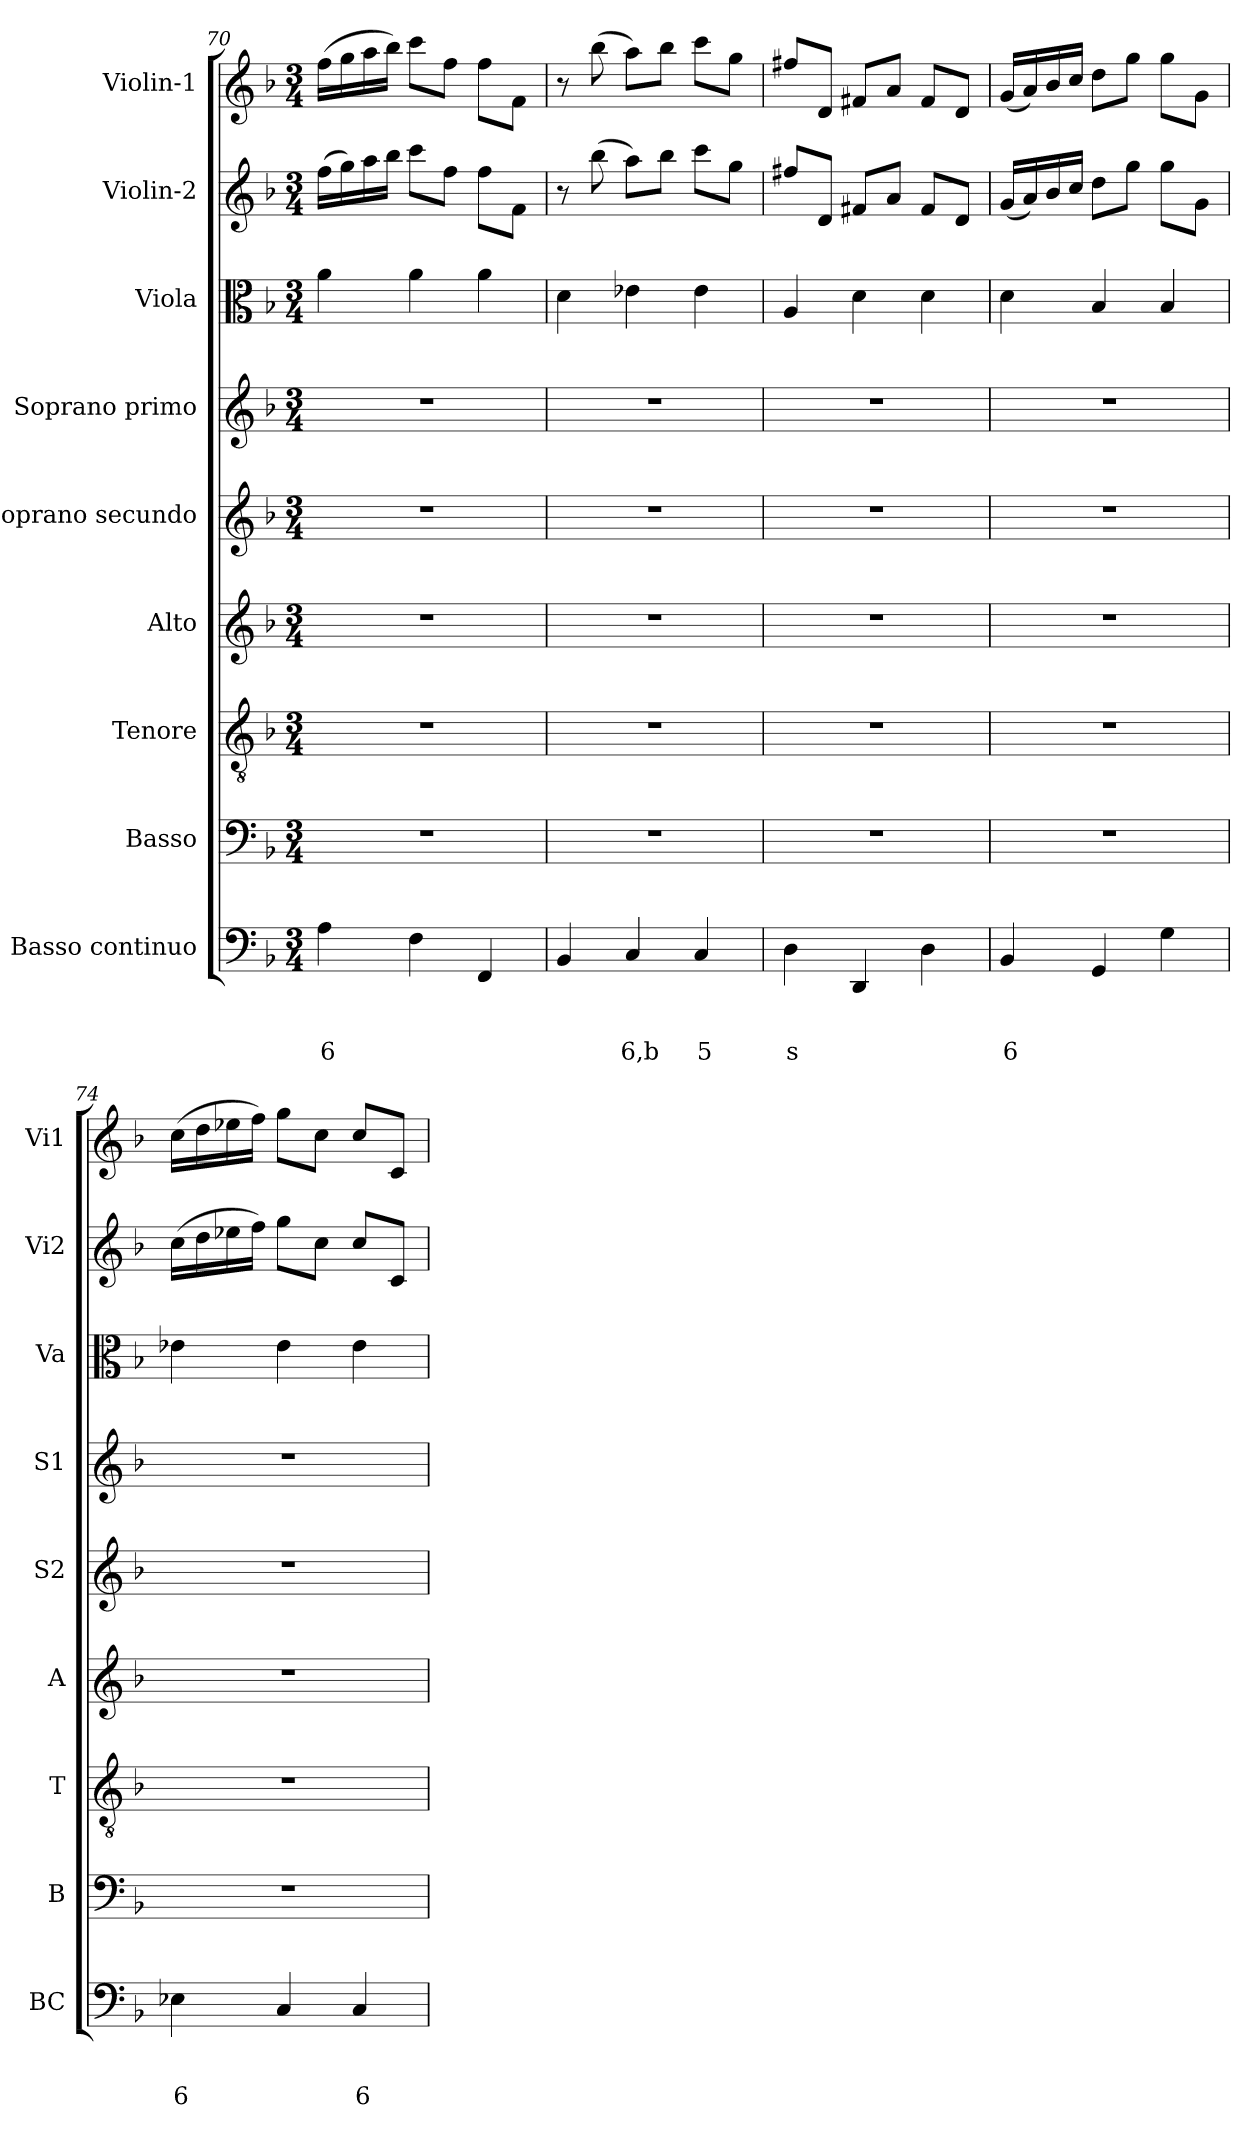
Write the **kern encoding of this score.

**kern	**text	**text	**text	**kern	**kern	**kern	**kern	**kern	**kern	**kern	**kern
*part9	*part9	*part9	*part9	*part8	*part7	*part6	*part5	*part4	*part3	*part2	*part1
*staff9	*staff9	*staff9	*staff9	*staff8	*staff7	*staff6	*staff5	*staff4	*staff3	*staff2	*staff1
*I"Basso continuo	*	*	*	*I"Basso	*I"Tenore	*I"Alto	*I"Soprano secundo	*I"Soprano primo	*I"Viola	*I"Violin-2	*I"Violin-1
*I'BC	*	*	*	*I'B	*I'T	*I'A	*I'S2	*I'S1	*I'Va	*I'Vi2	*I'Vi1
!!LO:LB:g=z
*clefF4	*	*	*	*clefF4	*clefGv2	*clefG2	*clefG2	*clefG2	*clefC3	*clefG2	*clefG2
*k[b-]	*	*	*	*k[b-]	*k[b-]	*k[b-]	*k[b-]	*k[b-]	*k[b-]	*k[b-]	*k[b-]
*F:	*	*	*	*F:	*F:	*F:	*F:	*F:	*F:	*F:	*F:
*M3/4	*	*	*	*M3/4	*M3/4	*M3/4	*M3/4	*M3/4	*M3/4	*M3/4	*M3/4
=70	=70	=70	=70	=70	=70	=70	=70	=70	=70	=70	=70
!	!	!	!LO:LY:b	!	!	!	!	!	!	!	!
4A\	.	.	6	2.r	2.r	2.r	2.r	2.r	4a\	(>16ff\LL	(>16ff\LL
.	.	.	.	.	.	.	.	.	.	16gg\)	16gg\
.	.	.	.	.	.	.	.	.	.	16aa\	16aa\
.	.	.	.	.	.	.	.	.	.	16bb-\JJ	16bb-\JJ)
4F\	.	.	.	.	.	.	.	.	4a\	8ccc\L	8ccc\L
.	.	.	.	.	.	.	.	.	.	8ff\J	8ff\J
4FF/	.	.	.	.	.	.	.	.	4a\	8ff\L	8ff\L
.	.	.	.	.	.	.	.	.	.	8f\J	8f\J
=71	=71	=71	=71	=71	=71	=71	=71	=71	=71	=71	=71
4BB-/	.	.	.	2.r	2.r	2.r	2.r	2.r	4d\	8r	8r
.	.	.	.	.	.	.	.	.	.	(>8bb-\	(>8bb-\
!	!	!	!LO:LY:b	!	!	!	!	!	!	!	!
4C/	.	.	6,b	.	.	.	.	.	4e-X\	8aa\L)	8aa\L)
.	.	.	.	.	.	.	.	.	.	8bb-\J	8bb-\J
!	!	!	!LO:LY:b	!	!	!	!	!	!	!	!
4C/	.	.	5	.	.	.	.	.	4e-\	8ccc\L	8ccc\L
.	.	.	.	.	.	.	.	.	.	8gg\J	8gg\J
=72	=72	=72	=72	=72	=72	=72	=72	=72	=72	=72	=72
!	!	!	!LO:LY:b	!	!	!	!	!	!	!	!
4D\	.	.	s	2.r	2.r	2.r	2.r	2.r	4A/	8ff#X/L	8ff#X/L
.	.	.	.	.	.	.	.	.	.	8d/J	8d/J
4DD/	.	.	.	.	.	.	.	.	4d\	8f#X/L	8f#X/L
.	.	.	.	.	.	.	.	.	.	8a/J	8a/J
4D\	.	.	.	.	.	.	.	.	4d\	8f#/L	8f#/L
.	.	.	.	.	.	.	.	.	.	8d/J	8d/J
=73	=73	=73	=73	=73	=73	=73	=73	=73	=73	=73	=73
!	!	!	!LO:LY:b	!	!	!	!	!	!	!	!
4BB-/	.	.	6	2.r	2.r	2.r	2.r	2.r	4d\	(<16g/LL	(<16g/LL
.	.	.	.	.	.	.	.	.	.	16a/)	16a/)
.	.	.	.	.	.	.	.	.	.	16b-/	16b-/
.	.	.	.	.	.	.	.	.	.	16cc/JJ	16cc/JJ
4GG/	.	.	.	.	.	.	.	.	4B-/	8dd\L	8dd\L
.	.	.	.	.	.	.	.	.	.	8gg\J	8gg\J
4G\	.	.	.	.	.	.	.	.	4B-/	8gg\L	8gg\L
.	.	.	.	.	.	.	.	.	.	8g\J	8g\J
=74	=74	=74	=74	=74	=74	=74	=74	=74	=74	=74	=74
!	!	!	!LO:LY:b	!	!	!	!	!	!	!	!
4E-X\	.	.	6	2.r	2.r	2.r	2.r	2.r	4e-X\	(>16cc\LL	(>16cc\LL
.	.	.	.	.	.	.	.	.	.	16dd\	16dd\
.	.	.	.	.	.	.	.	.	.	16ee-X\	16ee-X\
.	.	.	.	.	.	.	.	.	.	16ff\JJ)	16ff\JJ)
4C/	.	.	.	.	.	.	.	.	4e-\	8gg\L	8gg\L
.	.	.	.	.	.	.	.	.	.	8cc\J	8cc\J
!	!	!	!LO:LY:b	!	!	!	!	!	!	!	!
4C/	.	.	6	.	.	.	.	.	4e-\	8cc/L	8cc/L
.	.	.	.	.	.	.	.	.	.	8c/J	8c/J
=	=	=	=	=	=	=	=	=	=	=	=
*-	*-	*-	*-	*-	*-	*-	*-	*-	*-	*-	*-
